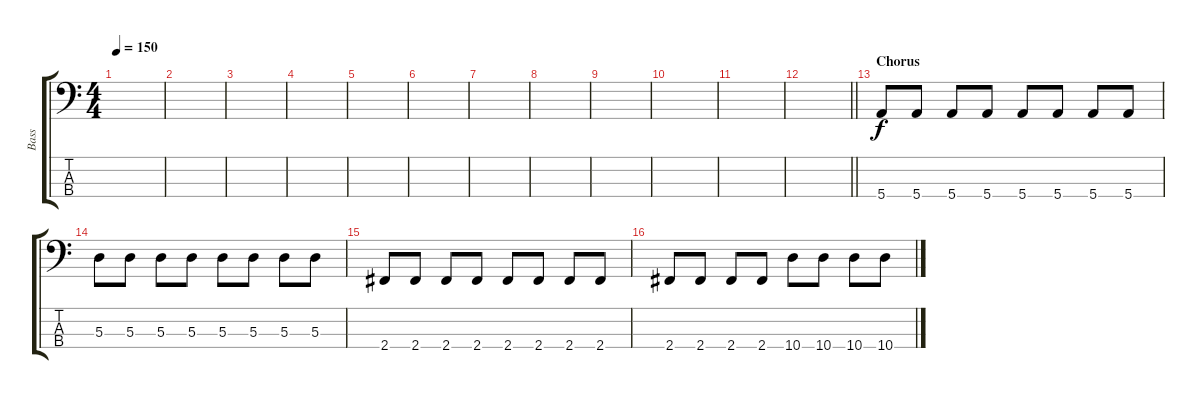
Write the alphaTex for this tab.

\track ("Bass" "Bass") {instrument electricbasspick}
\staff {score tabs}
\tuning (G2 D2 A1 E1) {hide}
\ts (4 4)
\tempo 150
\clef f4
\ks c
|
|
|
|
|
|
|
|
|
|
|
\barLineRight lightlight
|
\section ("" "Chorus")
5.4.8 5.4.8 5.4.8 5.4.8 5.4.8 5.4.8 5.4.8 5.4.8 |
5.3.8 5.3.8 5.3.8 5.3.8 5.3.8 5.3.8 5.3.8 5.3.8 |
2.4.8 2.4.8 2.4.8 2.4.8 2.4.8 2.4.8 2.4.8 2.4.8 |
2.4.8 2.4.8 2.4.8 2.4.8 10.4.8 10.4.8 10.4.8 10.4.8
